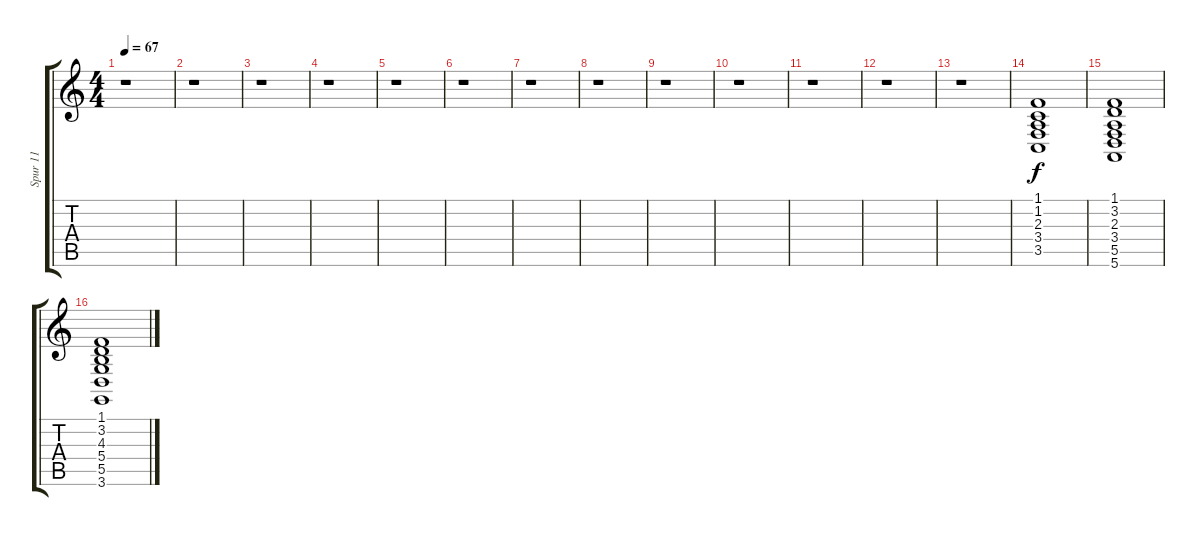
\track ("Spur 11" "Spur 11") {instrument tremolostrings}
\staff {score tabs}
\tuning (E4 B3 G3 D3 A2 E2) {hide}
\ts (4 4)
\tempo 67
\clef g2
\ks c
r.1{dy f} |
r.1 |
r.1 |
r.1 |
r.1 |
r.1 |
r.1 |
r.1 |
r.1 |
r.1 |
r.1 |
r.1 |
r.1 |
(1.1 1.2 2.3 3.4 3.5).1 |
(1.1 3.2 2.3 3.4 5.5 5.6).1 |
(1.1 3.2 4.3 5.4 5.5 3.6).1
